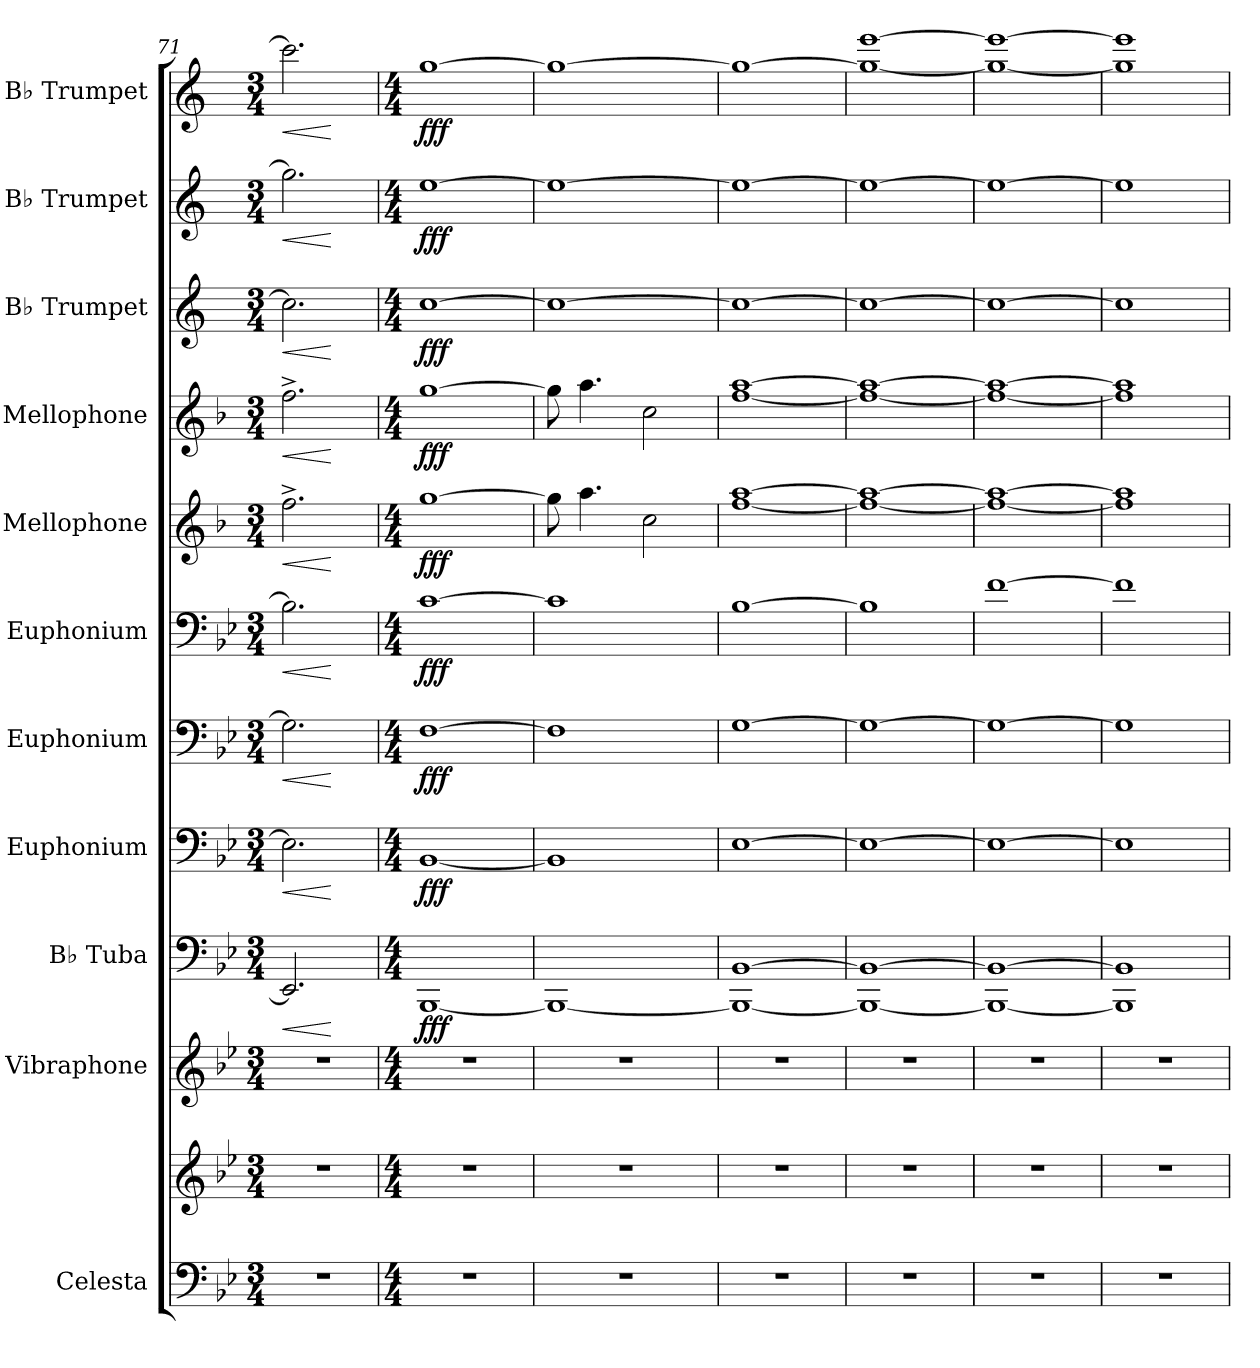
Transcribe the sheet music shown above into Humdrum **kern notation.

**kern	**kern	**kern	**kern	**dynam	**kern	**dynam	**kern	**dynam	**kern	**dynam	**kern	**dynam	**kern	**dynam	**kern	**dynam	**kern	**dynam	**kern	**dynam
*part11	*part11	*part10	*part9	*part9	*part8	*part8	*part7	*part7	*part6	*part6	*part5	*part5	*part4	*part4	*part3	*part3	*part2	*part2	*part1	*part1
*staff12	*staff11	*staff10	*staff9	*staff9	*staff8	*staff8	*staff7	*staff7	*staff6	*staff6	*staff5	*staff5	*staff4	*staff4	*staff3	*staff3	*staff2	*staff2	*staff1	*staff1
*I"Celesta	*	*I"Vibraphone	*I"B♭ Tuba	*	*I"Euphonium	*	*I"Euphonium	*	*I"Euphonium	*	*I"Mellophone	*	*I"Mellophone	*	*I"B♭ Trumpet	*	*I"B♭ Trumpet	*	*I"B♭ Trumpet	*
*I'Cel.	*	*I'Vib.	*I'B♭ Tu.	*	*I'Euph.	*	*I'Euph.	*	*I'Euph.	*	*I'Mph.	*	*I'Mph.	*	*I'B♭ Tpt.	*	*I'B♭ Tpt.	*	*I'B♭ Tpt.	*
*clefF4	*clefG2	*clefG2	*clefF4	*	*clefF4	*	*clefF4	*	*clefF4	*	*clefG2	*	*clefG2	*	*clefG2	*	*clefG2	*	*clefG2	*
*ITrd-7c-12	*ITrd-7c-12	*	*	*	*	*	*	*	*	*	*ITrd4c7	*	*ITrd4c7	*	*ITrd1c2	*	*ITrd1c2	*	*ITrd1c2	*
*k[b-e-]	*k[b-e-]	*k[b-e-]	*k[b-e-]	*	*k[b-e-]	*	*k[b-e-]	*	*k[b-e-]	*	*k[b-e-]	*	*k[b-e-]	*	*k[b-e-]	*	*k[b-e-]	*	*k[b-e-]	*
*M3/4	*M3/4	*M3/4	*M3/4	*	*M3/4	*	*M3/4	*	*M3/4	*	*M3/4	*	*M3/4	*	*M3/4	*	*M3/4	*	*M3/4	*
=71	=71	=71	=71	=71	=71	=71	=71	=71	=71	=71	=71	=71	=71	=71	=71	=71	=71	=71	=71	=71
!	!	!	!	!LO:HP:b	!	!LO:HP:b	!	!LO:HP:b	!	!LO:HP:b	!	!LO:HP:b	!	!LO:HP:b	!	!LO:HP:b	!	!LO:HP:b	!	!LO:HP:b
2.r	2.r	2.r	2.EE-/]	<	2.E-\]	<	2.G\]	<	2.B-\]	<	2.b-^\	<	2.b-^\	<	2.b-\]	<	2.ff\]	<	2.bb-\]	<
.	.	.	.	[	.	[	.	[	.	[	.	[	.	[	.	[	.	[	.	[
=72	=72	=72	=72	=72	=72	=72	=72	=72	=72	=72	=72	=72	=72	=72	=72	=72	=72	=72	=72	=72
*M4/4	*M4/4	*M4/4	*M4/4	*	*M4/4	*	*M4/4	*	*M4/4	*	*M4/4	*	*M4/4	*	*M4/4	*	*M4/4	*	*M4/4	*
!	!	!	!	!LO:DY:b	!	!LO:DY:b	!	!LO:DY:b	!	!LO:DY:b	!	!LO:DY:b	!	!LO:DY:b	!	!LO:DY:b	!	!LO:DY:b	!	!LO:DY:b
1r	1r	1r	[1BBB-	fff	[1BB-	fff	[1F	fff	[1c	fff	[1cc	fff	[1cc	fff	[1b-	fff	[1dd	fff	[1ff	fff
=73	=73	=73	=73	=73	=73	=73	=73	=73	=73	=73	=73	=73	=73	=73	=73	=73	=73	=73	=73	=73
1r	1r	1r	1BBB-_	.	1BB-]	.	1F]	.	1c]	.	8cc\]	.	8cc\]	.	1b-_	.	1dd_	.	1ff_	.
.	.	.	.	.	.	.	.	.	.	.	4.dd\	.	4.dd\	.	.	.	.	.	.	.
.	.	.	.	.	.	.	.	.	.	.	2f\	.	2f\	.	.	.	.	.	.	.
=74	=74	=74	=74	=74	=74	=74	=74	=74	=74	=74	=74	=74	=74	=74	=74	=74	=74	=74	=74	=74
1r	1r	1r	1BBB-_ [1BB-	.	[1E-	.	[1G	.	[1B-	.	[1b- [1dd	.	[1b- [1dd	.	1b-_	.	1dd_	.	1ff_	.
=75	=75	=75	=75	=75	=75	=75	=75	=75	=75	=75	=75	=75	=75	=75	=75	=75	=75	=75	=75	=75
1r	1r	1r	1BBB-_ 1BB-_	.	1E-_	.	1G_	.	1B-]	.	1b-_ 1dd_	.	1b-_ 1dd_	.	1b-_	.	1dd_	.	1ff_ [1ddd	.
=76	=76	=76	=76	=76	=76	=76	=76	=76	=76	=76	=76	=76	=76	=76	=76	=76	=76	=76	=76	=76
1r	1r	1r	1BBB-_ 1BB-_	.	1E-_	.	1G_	.	[1f	.	1b-_ 1dd_	.	1b-_ 1dd_	.	1b-_	.	1dd_	.	1ff_ 1ddd_	.
=77	=77	=77	=77	=77	=77	=77	=77	=77	=77	=77	=77	=77	=77	=77	=77	=77	=77	=77	=77	=77
1r	1r	1r	1BBB-] 1BB-]	.	1E-]	.	1G]	.	1f]	.	1b-] 1dd]	.	1b-] 1dd]	.	1b-]	.	1dd]	.	1ff] 1ddd]	.
=	=	=	=	=	=	=	=	=	=	=	=	=	=	=	=	=	=	=	=	=
*-	*-	*-	*-	*-	*-	*-	*-	*-	*-	*-	*-	*-	*-	*-	*-	*-	*-	*-	*-	*-
